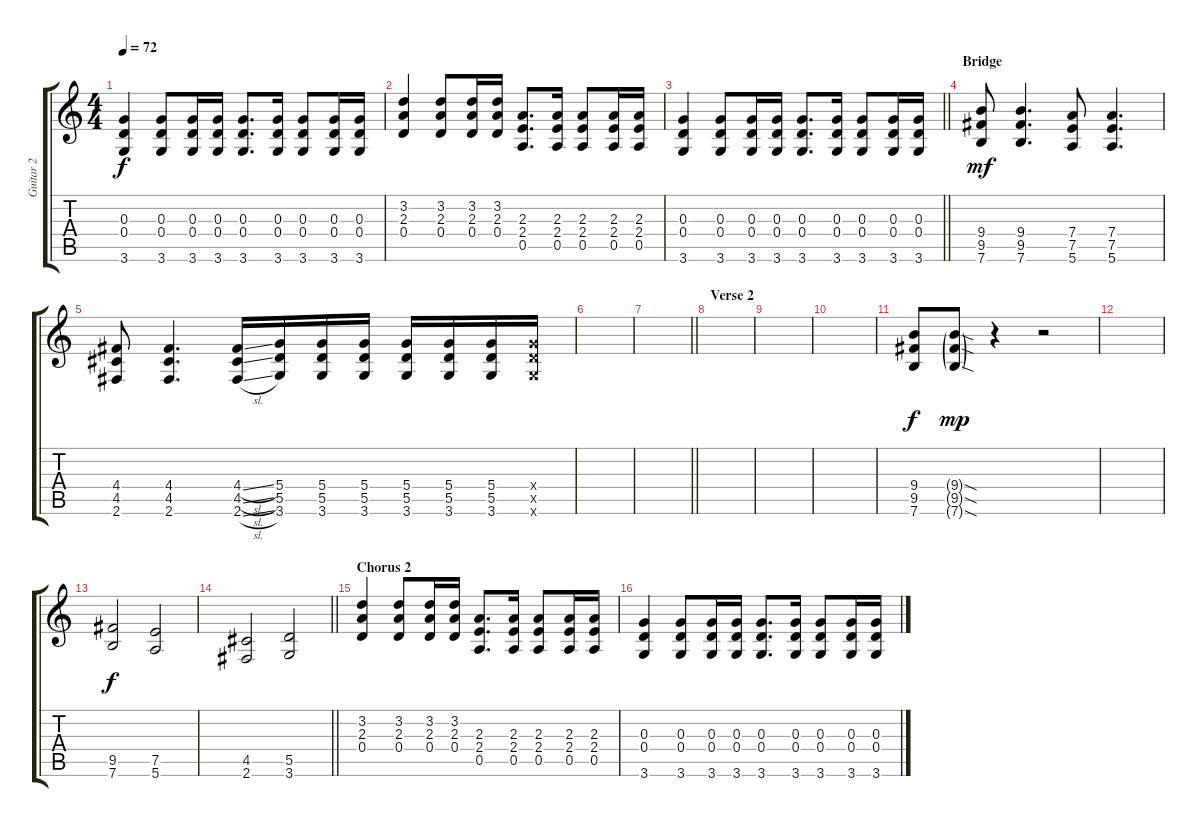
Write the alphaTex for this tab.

\track ("Guitar 2" "Guitar 2") {instrument overdrivenguitar}
\staff {score tabs}
\tuning (E4 B3 G3 D3 A2 E2) {hide}
\ts (4 4)
\tempo 72
\clef g2
\ks c
(0.3 0.4 3.6).4{dy f} (0.3 0.4 3.6).8 (0.3 0.4 3.6).16 (0.3 0.4 3.6).16 (0.3 0.4 3.6).8{d} (0.3 0.4 3.6).16 (0.3 0.4 3.6).8 (0.3 0.4 3.6).16 (0.3 0.4 3.6).16 |
(3.2 2.3 0.4).4 (3.2 2.3 0.4).8 (3.2 2.3 0.4).16 (3.2 2.3 0.4).16 (2.3 2.4 0.5).8{d} (2.3 2.4 0.5).16 (2.3 2.4 0.5).8 (2.3 2.4 0.5).16 (2.3 2.4 0.5).16 |
\barLineRight lightlight
(0.3 0.4 3.6).4 (0.3 0.4 3.6).8 (0.3 0.4 3.6).16 (0.3 0.4 3.6).16 (0.3 0.4 3.6).8{d} (0.3 0.4 3.6).16 (0.3 0.4 3.6).8 (0.3 0.4 3.6).16 (0.3 0.4 3.6).16 |
\section ("" "Bridge")
(9.4 9.5 7.6).8{dy mf} (9.4 9.5 7.6).4{d} (7.4 7.5 5.6).8 (7.4 7.5 5.6).4{d} |
(4.4 4.5 2.6).8 (4.4 4.5 2.6).4{d} (4.4{sl} 4.5{sl} 2.6{sl}).16 (5.4 5.5 3.6).16 (5.4 5.5 3.6).16 (5.4 5.5 3.6).16 (5.4 5.5 3.6).16 (5.4 5.5 3.6).16 (5.4 5.5 3.6).16 (5.4{x} 5.5{x} 3.6{x}).16 |
|
\barLineRight lightlight
|
\section ("" "Verse 2")
|
|
|
(9.4 9.5 7.6).8{dy f} (9.4{sod g} 9.5{sod g} 7.6{sod g}).8{dy mp} r.4 r.2 |
|
(9.5 7.6).2{dy f} (7.5 5.6).2 |
\barLineRight lightlight
(4.5 2.6).2 (5.5 3.6).2 |
\section ("" "Chorus 2")
(3.2 2.3 0.4).4 (3.2 2.3 0.4).8 (3.2 2.3 0.4).16 (3.2 2.3 0.4).16 (2.3 2.4 0.5).8{d} (2.3 2.4 0.5).16 (2.3 2.4 0.5).8 (2.3 2.4 0.5).16 (2.3 2.4 0.5).16 |
(0.3 0.4 3.6).4 (0.3 0.4 3.6).8 (0.3 0.4 3.6).16 (0.3 0.4 3.6).16 (0.3 0.4 3.6).8{d} (0.3 0.4 3.6).16 (0.3 0.4 3.6).8 (0.3 0.4 3.6).16 (0.3 0.4 3.6).16
